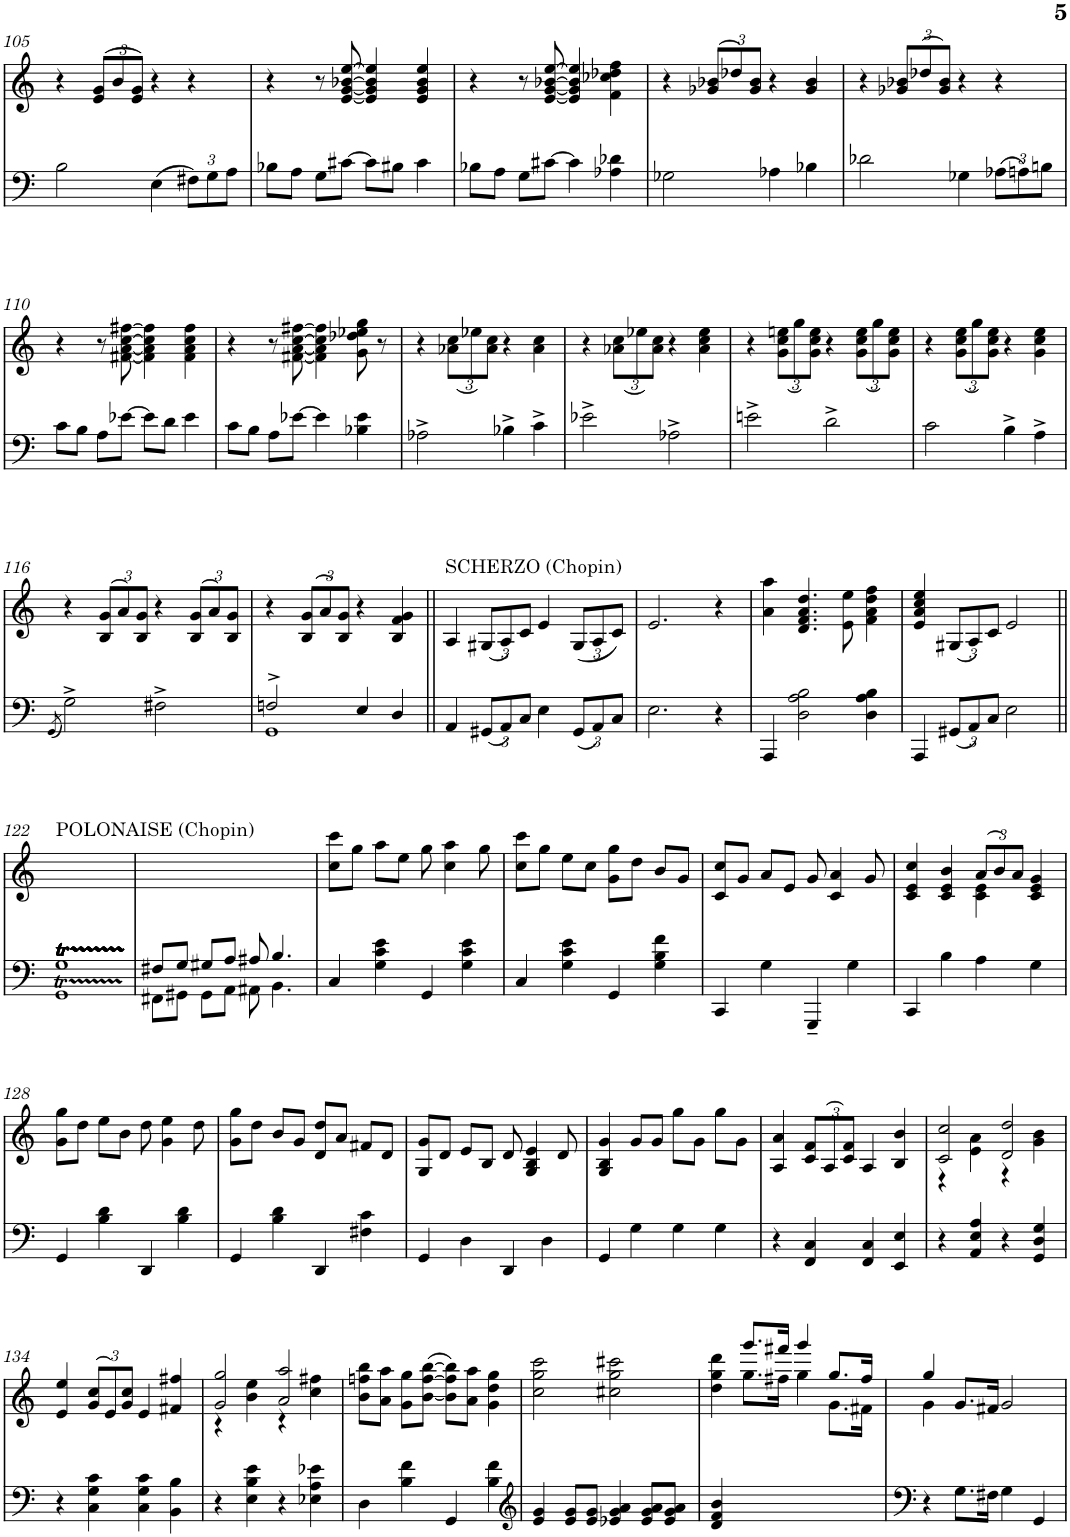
**kern	**kern
*part2	*part1
*staff2	*staff1
*I"Piano	*I"Piano
*I'Pno	*I'Pno
!!LO:PB:g=z
*clefF4	*clefG2
*k[]	*k[]
*M4/4	*M4/4
*met(c)	*met(c)
=105	=105
2B\	4r
*	*Xbrackettup
.	(>12e/ 12g/L
.	12b/
.	12e/ 12g/J)
(4E\	4r
*Xbrackettup	*
12F#X\L)	4r
12G\	.
12A\J	.
=106	=106
8B-X\L	4r
8A\J	.
8G\L	8r
[8c#X\J	[8e/ [8g/ [8b-X/ [8ee/
8c#\L]	4e/] 4g/] 4b-/] 4ee/]
8B#X\J	.
4c#\	4e/ 4g/ 4b-/ 4ee/
=107	=107
8B-X\L	4r
8A\J	.
8G\L	8r
[8c#X\J	[8e/ [8g/ [8b-X/ [8ee/
4c#\]	4e/] 4g/] 4b-/] 4ee/]
4A-X\ 4d-X\	4f\ 4cc-X\ 4dd-X\ 4ff\
=108	=108
2G-X\	4r
.	(>12g-X/ 12b-X/L
.	12dd-X/)
.	12g-/ 12b-/J
4A-X\	4r
4B-X\	4g-/ 4b-/
=109	=109
2d-X\	4r
.	(>12g-X/ 12b-X/L
.	12dd-X/)
.	12g-/ 12b-/J
4G-X\	4r
(>12A-X\L	4r
12An\)	.
12Bn\J	.
!!LO:LB:g=z
=110	=110
8c\L	4r
8B\J	.
8A\L	8r
[8e-X\J	[8f#X\ [8a\ [8cc\ [8ff#X\
8e-\L]	4f#\] 4a\] 4cc\] 4ff#\]
8d\J	.
4e-\	4f#\ 4a\ 4cc\ 4ff#\
=111	=111
8c\L	4r
8B\J	.
8A\L	8r
[8e-X\J	[8f#X\ [8a\ [8cc\ [8ff#X\
4e-\]	4f#\] 4a\] 4cc\] 4ff#\]
4B-X\ 4e-\	8g\ 8dd-X\ 8ee-X\ 8gg\
.	8r
=112	=112
2A-X^\	4r
.	(<12a-X\ 12cc\L
.	12ee-X\)
.	12a-\ 12cc\J
4B-X^\	4r
4c^\	4a-\ 4cc\
=113	=113
2e-X^\	4r
.	(<12a-X\ 12cc\L
.	12ee-X\)
.	12a-\ 12cc\J
2A-X^\	4r
.	4a-\ 4cc\ 4ee-\
=114	=114
2en^\	4r
.	(<12g\ 12cc\ 12een\L
.	12gg\)
.	12g\ 12cc\ 12ee\J
2d^\	4r
.	(<12g\ 12cc\ 12ee\L
.	12gg\)
.	12g\ 12cc\ 12ee\J
=115	=115
2c\	4r
.	(<12g\ 12cc\ 12ee\L
.	12gg\)
.	12g\ 12cc\ 12ee\J
4B^\	4r
4A^\	4g\ 4cc\ 4ee\
!!LO:LB:g=z
=116	=116
(8qGG/	.
2G^\)	4r
.	(>12B/ 12g/L
.	12a/)
.	12B/ 12g/J
2F#X^\	4r
.	(>12B/ 12g/L
.	12a/)
.	12B/ 12g/J
=117	=117
*^	*
2Fn^/	1GG	4r
.	.	(>12B/ 12g/L
.	.	12a/)
.	.	12B/ 12g/J
4E/	.	4r
4D/	.	4B/ 4f/ 4g/
*v	*v	*
=118||	=118||
!	!LO:TX:a:t=SCHERZO (Chopin)
4AA/	4A/
(12GG#X/L	(12G#X/L
12AA/)	12A/)
12C/J	12c/J
4E\	4e/
(12GG#/L	(12G#/L
12AA/)	12A/
12C/J	12c/J)
=119	=119
2.E\	2.e/
4r	4r
=120	=120
4AAA/	4a\ 4aa\
2D\ 2A\ 2B\	4.d/ 4.f/ 4.a/ 4.dd/
.	8e\ 8ee\
4D\ 4A\ 4B\	4f\ 4a\ 4dd\ 4ff\
=121	=121
4AAA/	4e/ 4a/ 4cc/ 4ee/
(12GG#X/L	(12G#X/L
12AA/)	12A/)
12C/J	12c/J
2E\	2e/
!!LO:LB:g=z
=122||	=122||
*^	*
!	!	!LO:TX:a:t=POLONAISE (Chopin)
1GT	1GG	1ryy
=123	=123	=123
8F#X/L	8FF#X\L	1ryy
8G/J	8GG#X\J	.
8G#X/L	8GG#\L	.
8A/J	8AA\J	.
8A#X/	8AA#X\	.
4.B/	4.BB\	.
*v	*v	*
=124	=124
4C/	8cc\ 8ccc\L
.	8gg\J
4G\ 4c\ 4e\	8aa\L
.	8ee\J
4GG/	8gg\
.	4cc\ 4aa\
4G\ 4c\ 4e\	.
.	8gg\
=125	=125
4C/	8cc\ 8ccc\L
.	8gg\J
4G\ 4c\ 4e\	8ee\L
.	8cc\J
4GG/	8g\ 8gg\L
.	8dd\J
4G\ 4B\ 4f\	8b/L
.	8g/J
=126	=126
4CC/	8c/ 8cc/L
.	8g/J
4G\	8a/L
.	8e/J
4GGG~/	8g/
.	4c/ 4a/
4G\	.
.	8g/
=127	=127
*	*^
4CC/	4c/ 4e/ 4cc/	2ryy
4B\	4c/ 4e/ 4b/	.
4A\	(12a/L	4c\ 4e\
.	12b/)	.
.	12a/J	.
4G\	4c/ 4e/ 4g/	4ryy
*	*v	*v
!!LO:LB:g=z
=128	=128
4GG/	8g\ 8gg\L
.	8dd\J
4B\ 4d\	8ee\L
.	8b\J
4DD/	8dd\
.	4g\ 4ee\
4B\ 4d\	.
.	8dd\
=129	=129
4GG/	8g\ 8gg\L
.	8dd\J
4B\ 4d\	8b/L
.	8g/J
4DD/	8d/ 8dd/L
.	8a/J
4F#X\ 4c\	8f#X/L
.	8d/J
=130	=130
4GG/	8G/ 8g/L
.	8d/J
4D\	8e/L
.	8B/J
4DD/	8d/
.	4G/ 4B/ 4e/
4D\	.
.	8d/
=131	=131
4GG/	4G/ 4B/ 4g/
4G\	8g/L
.	8g/J
4G\	8gg\L
.	8g\J
4G\	8gg\L
.	8g\J
=132	=132
4r	4A/ 4a/
4FF/ 4C/	(>12c/ 12f/L
.	12A/)
.	12c/ 12f/J
4FF/ 4C/	4A/
4EE/ 4E/	4B/ 4b/
=133	=133
*	*^
4r	2c/ 2cc/	4r
4AA/ 4E/ 4A/	.	4e\ 4a\
4r	2d/ 2dd/	4r
4GG/ 4D/ 4G/	.	4g\ 4b\
*	*v	*v
!!LO:LB:g=z
=134	=134
4r	4e/ 4ee/
4C\ 4G\ 4c\	(>12g/ 12cc/L
.	12e/)
.	12g/ 12cc/J
4C\ 4G\ 4c\	4e/
4BB\ 4B\	4f#X/ 4ff#X/
=135	=135
*	*^
4r	2g/ 2gg/	4r
4E\ 4B\ 4e\	.	4b\ 4ee\
4r	2a/ 2aa/	4r
4E-X\ 4A\ 4e-X\	.	4cc\ 4ff#X\
*	*v	*v
=136	=136
4D\	8b\ 8ffn\ 8bb\L
.	8a\ 8aa\J
4B\ 4f\	8g\ 8gg\L
.	([8b\ [8ff\ [8bb\J
4GG/	8b\] 8ff\] 8bb\]L)
.	8a\ 8aa\J
4B\ 4f\	4g\ 4dd\ 4gg\
=137	=137
*clefG2	*
4e/ 4g/	2cc\ 2gg\ 2ccc\
8e/ 8g/L	.
8e/ 8g/J	.
4e-X/ 4g/ 4a/	2cc#X\ 2gg\ 2ccc#X\
8e-/ 8g/ 8a/L	.
8e-/ 8g/ 8a/J	.
=138	=138
*	*^
4d/ 4f/ 4b/	4dd\ 4gg\ 4ddd\	4ryy
2ryy	8.ggg/L	8.gg\L
.	16fff#X/Jk	16ff#X\Jk
.	4ggg/	4gg\
4ryy	8.gg/L	8.g\L
.	16ff#/Jk	16f#X\Jk
=139	=139	=139
4r	4gg/	4g\
8.G\L	8.g/L	2.ryy
16F#X\Jk	16f#X/Jk	.
4G\	2g/	.
4GG/	.	.
*	*v	*v
=	=
*-	*-
